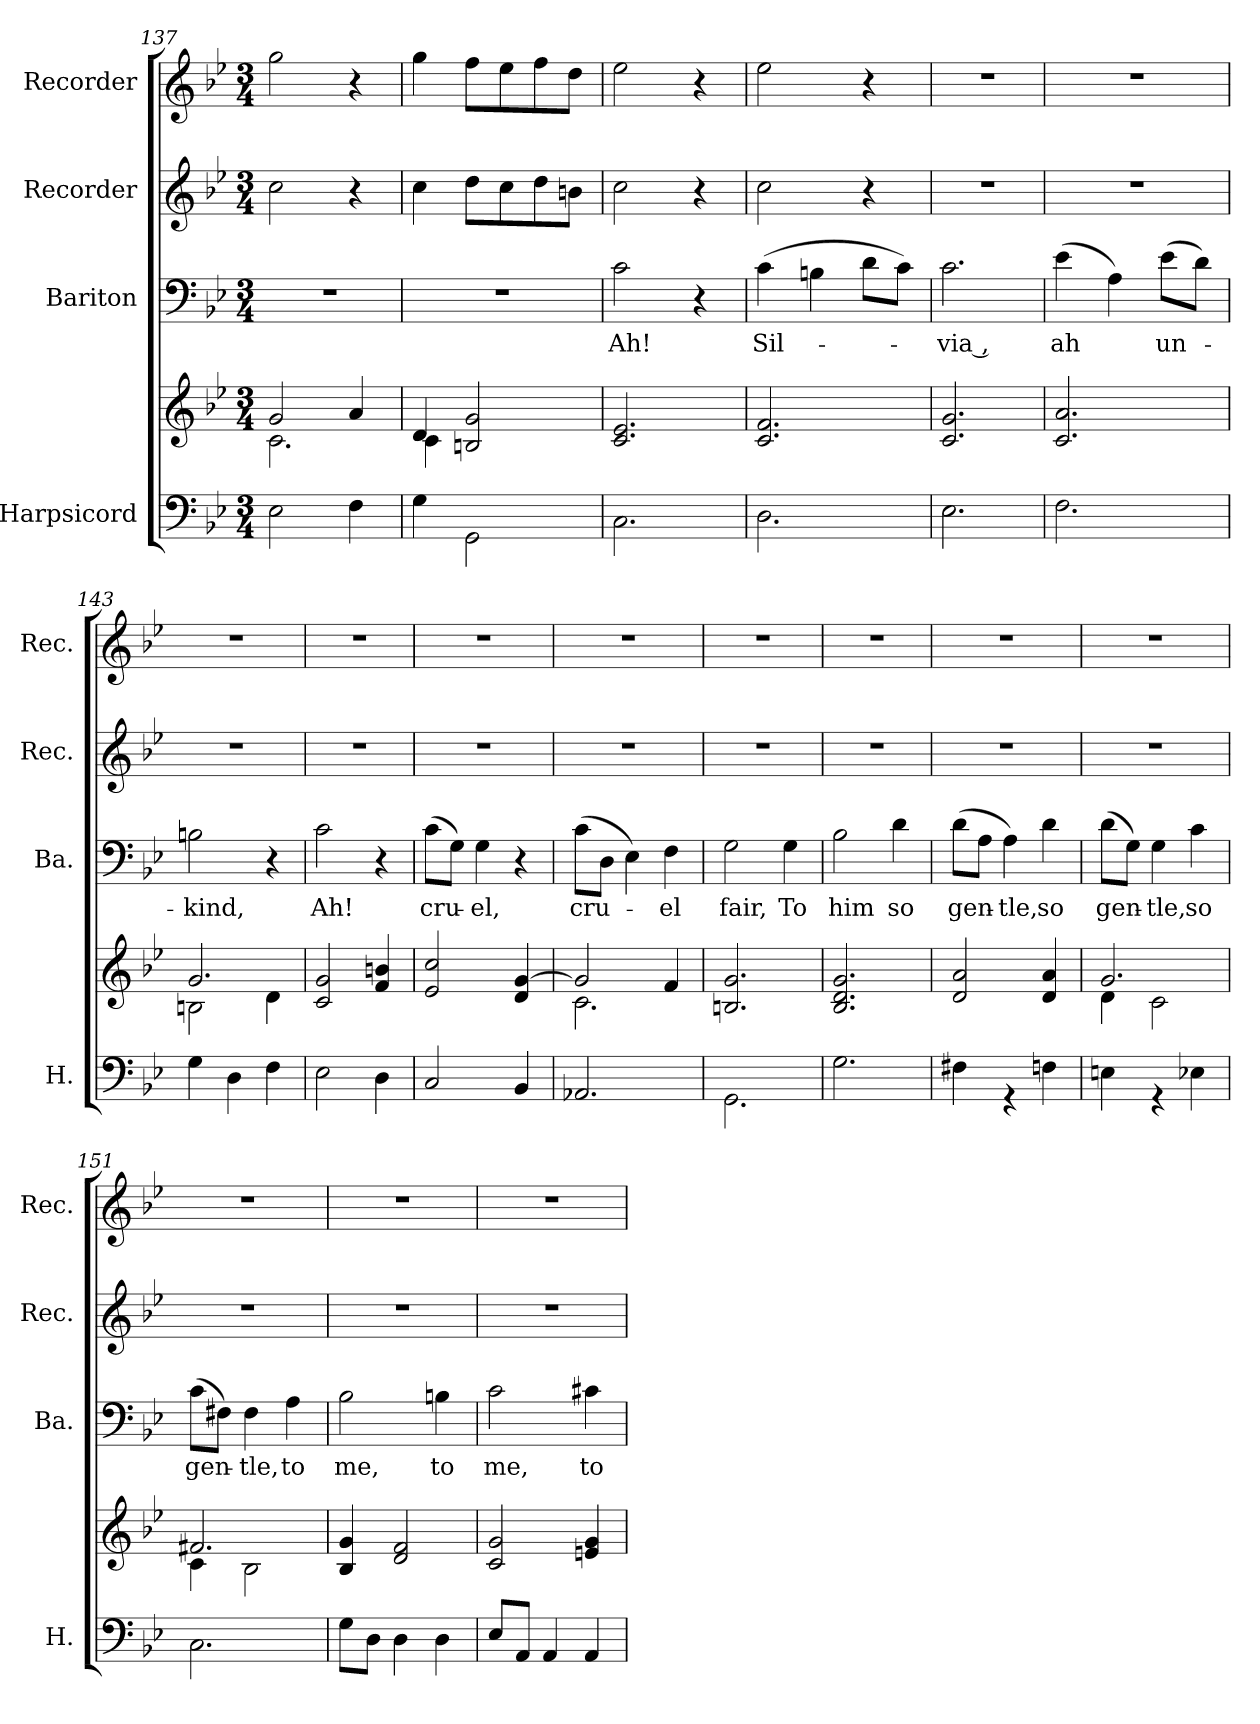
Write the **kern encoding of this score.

**kern	**kern	**kern	**text	**kern	**kern
*part4	*part4	*part3	*part3	*part2	*part1
*staff5	*staff4	*staff3	*staff3	*staff2	*staff1
*I"Harpsicord	*	*I"Bariton	*	*I"Recorder	*I"Recorder
*I'H.	*	*I'Ba.	*	*I'Rec.	*I'Rec.
*clefF4	*clefG2	*clefF4	*	*clefG2	*clefG2
*k[b-e-]	*k[b-e-]	*k[b-e-]	*	*k[b-e-]	*k[b-e-]
*M3/4	*M3/4	*M3/4	*	*M3/4	*M3/4
=137	=137	=137	=137	=137	=137
*^	*^	*	*	*	*
2.ryy	2E-\	2g/	2.c\	2.r	.	2cc\	2gg\
.	4F\	4a/	.	.	.	4r	4r
!!LO:LB:g=z
=138	=138	=138	=138	=138	=138	=138	=138
2.ryy	4G\	4d/	4c\	2.r	.	4cc\	4gg\
.	2GG\	2Bn/ 2g/	2ryy	.	.	8dd\L	8ff\L
.	.	.	.	.	.	8cc\	8ee-\
.	.	.	.	.	.	8dd\	8ff\
.	.	.	.	.	.	8bn\J	8dd\J
*	*	*v	*v	*	*	*	*
=139	=139	=139	=139	=139	=139	=139
!	!	!	!	!LO:LY:b	!	!
2.ryy	2.C\	2.c/ 2.e-/	2c\	Ah!	2cc\	2ee-\
.	.	.	4r	.	4r	4r
=140	=140	=140	=140	=140	=140	=140
!	!	!	!	!LO:LY:b	!	!
2.ryy	2.D\	2.c/ 2.f/	(>4c\	Sil-	2cc\	2ee-\
.	.	.	4Bn\	.	.	.
.	.	.	8d\L	.	4r	4r
.	.	.	8c\J)	.	.	.
=141	=141	=141	=141	=141	=141	=141
!	!	!	!	!LO:LY:b	!	!
2.ryy	2.E-\	2.c/ 2.g/	2.c\	-via ,	2.r	2.r
=142	=142	=142	=142	=142	=142	=142
!	!	!	!	!LO:LY:b	!	!
2.ryy	2.F\	2.c/ 2.a/	(>4e-\	ah	2.r	2.r
.	.	.	4A\)	.	.	.
!	!	!	!	!LO:LY:b	!	!
.	.	.	(>8e-\L	un-	.	.
.	.	.	8d\J)	.	.	.
=143	=143	=143	=143	=143	=143	=143
*	*	*^	*	*	*	*
!	!	!	!	!	!LO:LY:b	!	!
2.ryy	4G\	2.g/	2Bn\	2Bn\	-kind,	2.r	2.r
.	4D\	.	.	.	.	.	.
.	4F\	.	4d\	4r	.	.	.
!!LO:PB:g=z
=144	=144	=144	=144	=144	=144	=144	=144
!	!	!	!	!	!LO:LY:b	!	!
*	*	*v	*v	*	*	*	*
2.ryy	2E-\	2c/ 2g/	2c\	Ah!	2.r	2.r
.	4D\	4f/ 4bn/	4r	.	.	.
=145	=145	=145	=145	=145	=145	=145
!	!	!	!	!LO:LY:b	!	!
2.rAyy	2C/	2e-/ 2cc/	(>8c\L	cru-	2.r	2.r
.	.	.	8G\J)	.	.	.
!	!	!	!	!LO:LY:b	!	!
.	.	.	4G\	-el,	.	.
.	4BB-/	4d/ [4g/	4r	.	.	.
=146	=146	=146	=146	=146	=146	=146
*	*	*^	*	*	*	*
!	!	!	!	!	!LO:LY:b	!	!
2.ryy	2.AA-X/	2g/]	2.c\	(>8c\L	cru-	2.r	2.r
.	.	.	.	8D\J	.	.	.
.	.	.	.	4E-\)	.	.	.
!	!	!	!	!	!LO:LY:b	!	!
.	.	4f/	.	4F\	-el	.	.
*	*	*v	*v	*	*	*	*
=147	=147	=147	=147	=147	=147	=147
!	!	!	!	!LO:LY:b	!	!
2.ryy	2.GG\	2.Bn/ 2.g/	2G\	fair,	2.r	2.r
!	!	!	!	!LO:LY:b	!	!
.	.	.	4G\	To	.	.
=148	=148	=148	=148	=148	=148	=148
!	!	!	!	!LO:LY:b	!	!
2.ryy	2.G\	2.B-/ 2.d/ 2.g/	2B-\	him	2.r	2.r
!	!	!	!	!LO:LY:b	!	!
.	.	.	4d\	so	.	.
=149	=149	=149	=149	=149	=149	=149
!	!	!	!	!LO:LY:b	!	!
2.ryy	4F#X\	2d/ 2a/	(>8d\L	gen-	2.r	2.r
.	.	.	8A\J	.	.	.
!	!	!	!	!LO:LY:b	!	!
.	4r	.	4A\)	-tle,	.	.
!	!	!	!	!LO:LY:b	!	!
.	4Fn\	4d/ 4a/	4d\	so	.	.
!!LO:LB:g=z
=150	=150	=150	=150	=150	=150	=150
*	*	*^	*	*	*	*
!	!	!	!	!	!LO:LY:b	!	!
2.ryy	4En\	2.g/	4d\	(>8d\L	gen-	2.r	2.r
.	.	.	.	8G\J)	.	.	.
!	!	!	!	!	!LO:LY:b	!	!
.	4r	.	2c\	4G\	-tle,	.	.
!	!	!	!	!	!LO:LY:b	!	!
.	4E-X\	.	.	4c\	so	.	.
=151	=151	=151	=151	=151	=151	=151	=151
!	!	!	!	!	!LO:LY:b	!	!
2.ryy	2.C\	2.f#X/	4c\	(>8c\L	gen-	2.r	2.r
.	.	.	.	8F#X\J)	.	.	.
!	!	!	!	!	!LO:LY:b	!	!
.	.	.	2B-\	4F#\	-tle,	.	.
!	!	!	!	!	!LO:LY:b	!	!
.	.	.	.	4A\	to	.	.
*	*	*v	*v	*	*	*	*
=152	=152	=152	=152	=152	=152	=152
!	!	!	!	!LO:LY:b	!	!
2.ryy	8G\L	4B-/ 4g/	2B-\	me,	2.r	2.r
.	8D\J	.	.	.	.	.
.	4D\	2d/ 2f/	.	.	.	.
!	!	!	!	!LO:LY:b	!	!
.	4D\	.	4Bn\	to	.	.
=153	=153	=153	=153	=153	=153	=153
!	!	!	!	!LO:LY:b	!	!
2.ryy	8E-/L	2c/ 2g/	2c\	me,	2.r	2.r
.	8AA/J	.	.	.	.	.
.	4AA/	.	.	.	.	.
!	!	!	!	!LO:LY:b	!	!
.	4AA/	4en/ 4g/	4c#X\	to	.	.
*v	*v	*	*	*	*	*
=	=	=	=	=	=
*-	*-	*-	*-	*-	*-
